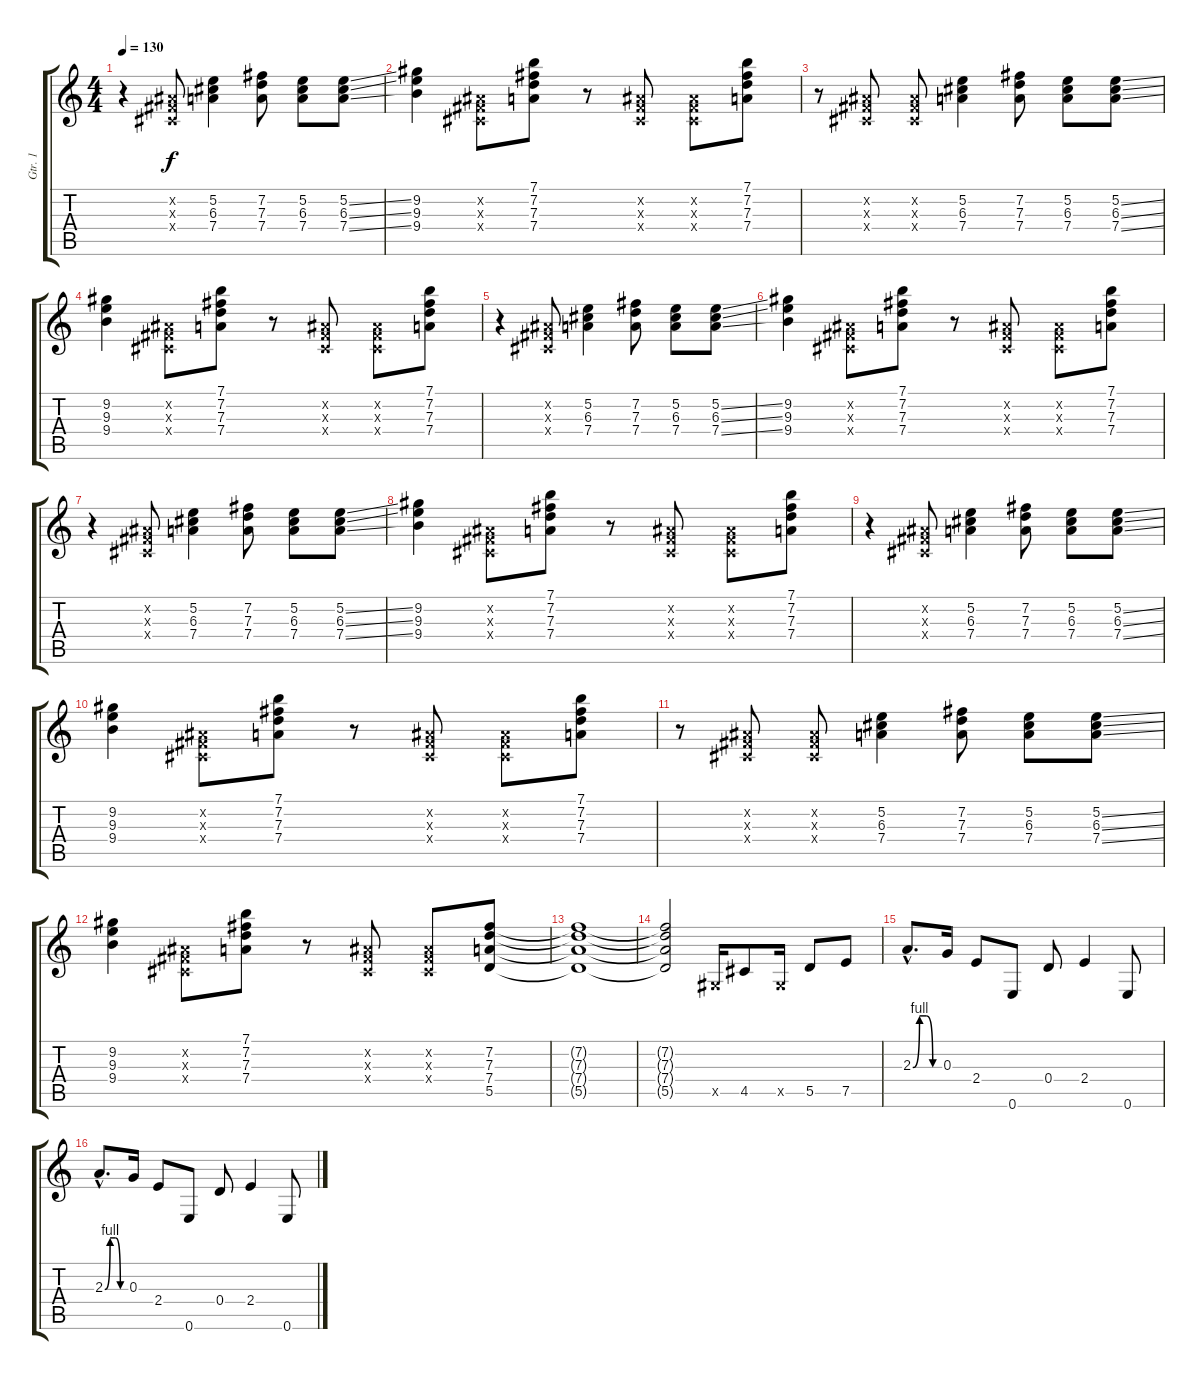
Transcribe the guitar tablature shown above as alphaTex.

\track ("Gtr. 1" "Gtr. 1") {instrument overdrivenguitar}
\staff {score tabs}
\tuning (E4 B3 G3 D3 A2 E2) {hide}
\ts (4 4)
\tempo 130
\clef g2
\ks c
r.4{dy f} (-1.2{x} -1.3{x} -1.4{x}).8 (5.2 6.3 7.4).4 (7.2 7.3 7.4).8 (5.2 6.3 7.4).8 (5.2{ss} 6.3{ss} 7.4{ss}).8 |
(9.2 9.3 9.4).4 (-1.2{x} -1.3{x} -1.4{x}).8 (7.1 7.2 7.3 7.4).8 r.8 (-1.2{x} -1.3{x} -1.4{x}).8 (-1.2{x} -1.3{x} -1.4{x}).8 (7.1 7.2 7.3 7.4).8 |
r.8 (-1.2{x} -1.3{x} -1.4{x}).8 (-1.2{x} -1.3{x} -1.4{x}).8 (5.2 6.3 7.4).4 (7.2 7.3 7.4).8 (5.2 6.3 7.4).8 (5.2{ss} 6.3{ss} 7.4{ss}).8 |
(9.2 9.3 9.4).4 (-1.2{x} -1.3{x} -1.4{x}).8 (7.1 7.2 7.3 7.4).8 r.8 (-1.2{x} -1.3{x} -1.4{x}).8 (-1.2{x} -1.3{x} -1.4{x}).8 (7.1 7.2 7.3 7.4).8 |
r.4 (-1.2{x} -1.3{x} -1.4{x}).8 (5.2 6.3 7.4).4 (7.2 7.3 7.4).8 (5.2 6.3 7.4).8 (5.2{ss} 6.3{ss} 7.4{ss}).8 |
(9.2 9.3 9.4).4 (-1.2{x} -1.3{x} -1.4{x}).8 (7.1 7.2 7.3 7.4).8 r.8 (-1.2{x} -1.3{x} -1.4{x}).8 (-1.2{x} -1.3{x} -1.4{x}).8 (7.1 7.2 7.3 7.4).8 |
r.4 (-1.2{x} -1.3{x} -1.4{x}).8 (5.2 6.3 7.4).4 (7.2 7.3 7.4).8 (5.2 6.3 7.4).8 (5.2{ss} 6.3{ss} 7.4{ss}).8 |
(9.2 9.3 9.4).4 (-1.2{x} -1.3{x} -1.4{x}).8 (7.1 7.2 7.3 7.4).8 r.8 (-1.2{x} -1.3{x} -1.4{x}).8 (-1.2{x} -1.3{x} -1.4{x}).8 (7.1 7.2 7.3 7.4).8 |
r.4 (-1.2{x} -1.3{x} -1.4{x}).8 (5.2 6.3 7.4).4 (7.2 7.3 7.4).8 (5.2 6.3 7.4).8 (5.2{ss} 6.3{ss} 7.4{ss}).8 |
(9.2 9.3 9.4).4 (-1.2{x} -1.3{x} -1.4{x}).8 (7.1 7.2 7.3 7.4).8 r.8 (-1.2{x} -1.3{x} -1.4{x}).8 (-1.2{x} -1.3{x} -1.4{x}).8 (7.1 7.2 7.3 7.4).8 |
r.8 (-1.2{x} -1.3{x} -1.4{x}).8 (-1.2{x} -1.3{x} -1.4{x}).8 (5.2 6.3 7.4).4 (7.2 7.3 7.4).8 (5.2 6.3 7.4).8 (5.2{ss} 6.3{ss} 7.4{ss}).8 |
(9.2 9.3 9.4).4 (-1.2{x} -1.3{x} -1.4{x}).8 (7.1 7.2 7.3 7.4).8 r.8 (-1.2{x} -1.3{x} -1.4{x}).8 (-1.2{x} -1.3{x} -1.4{x}).8 (7.2 7.3 7.4 5.5).8 |
(7.2{t} 7.3{t} 7.4{t} 5.5{t}).1 |
(7.2{t} 7.3{t} 7.4{t} 5.5{t}).2 -1.5{x}.16 4.5.8 -1.5{x}.16 5.5.8 7.5.8 |
2.3{be (custom 0 0 15 4 30 4 45 0 60 0) hac}.8{d} 0.3.16 2.4.8 0.6.8 0.4.8 2.4.4 0.6.8 |
2.3{be (custom 0 0 15 4 30 4 45 0 60 0) hac}.8{d} 0.3.16 2.4.8 0.6.8 0.4.8 2.4.4 0.6.8
